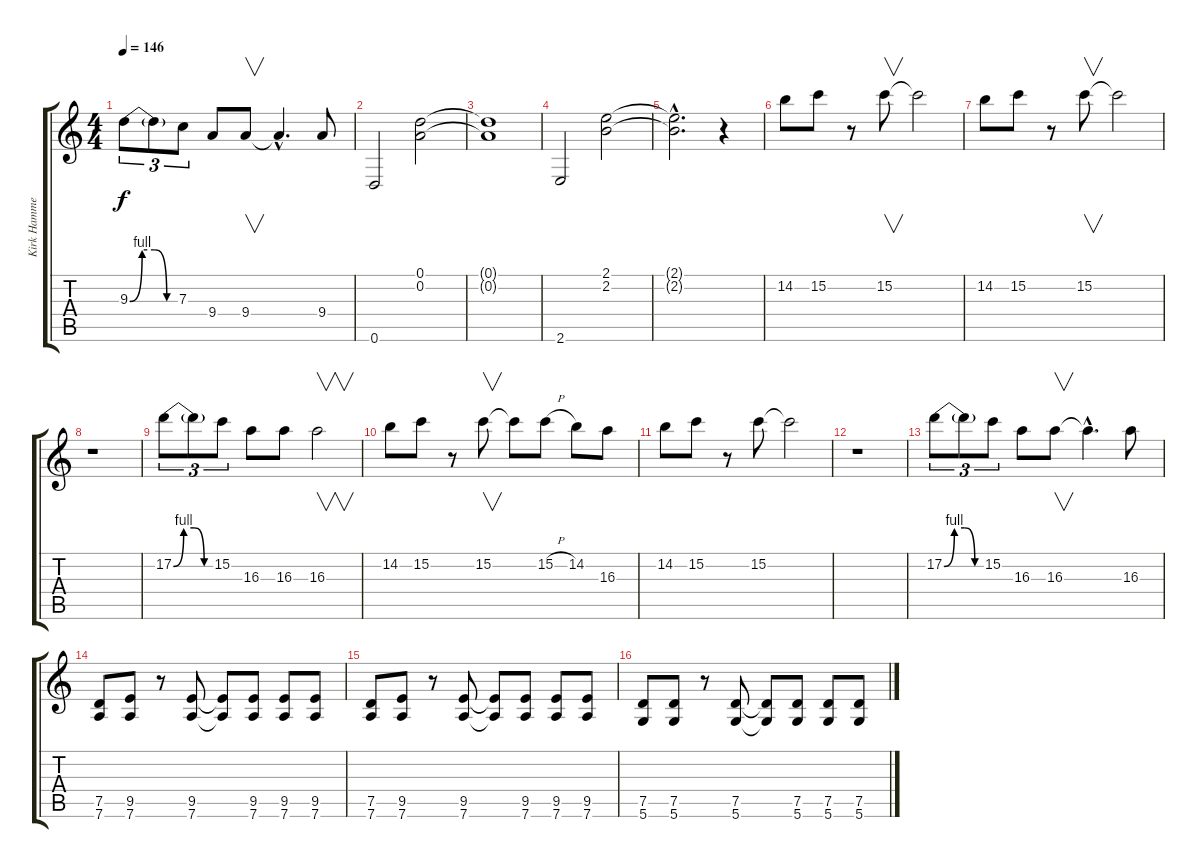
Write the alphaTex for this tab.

\track ("Kirk Hammett" "Kirk Hamme") {instrument distortionguitar}
\staff {score tabs}
\tuning (D4 A3 F3 C3 G2 D2) {hide}
\ts (4 4)
\tempo 146
\clef g2
\ks c
9.3{be (custom 0 0 15 4 30 4 45 0 60 0)}.8{tu (3 2) dy f} 9.3{t}.8{tu (3 2)} 7.3.8{tu (3 2)} 9.4.8 9.4.8{v} 9.4{hac t}.4{d} 9.4.8 |
0.6.2 (0.1 0.2).2 |
(0.1{t} 0.2{t}).1 |
2.6.2 (2.1 2.2).2 |
(2.1{hac t} 2.2{hac t}).2{d} r.4 |
14.2.8 15.2.8 r.8 15.2.8{v} 15.2{t}.2 |
14.2.8 15.2.8 r.8 15.2.8{v} 15.2{t}.2 |
r.1 |
17.2{be (custom 0 0 15 4 30 4 45 0 60 0)}.8{tu (3 2)} 17.2{t}.8{tu (3 2)} 15.2.8{tu (3 2)} 16.3.8 16.3.8 16.3.2{v} |
14.2.8 15.2.8 r.8 15.2.8{v} 15.2{t}.8 15.2{h}.8 14.2.8 16.3.8 |
14.2.8 15.2.8 r.8 15.2.8 15.2{t}.2 |
r.1 |
17.2{be (custom 0 0 15 4 30 4 45 0 60 0)}.8{tu (3 2)} 17.2{t}.8{tu (3 2)} 15.2.8{tu (3 2)} 16.3.8 16.3.8{v} 16.3{hac t}.4{d} 16.3.8 |
(7.5 7.6).8 (9.5 7.6).8 r.8 (9.5 7.6).8 (9.5{t} 7.6{t}).8 (9.5 7.6).8 (9.5 7.6).8 (9.5 7.6).8 |
(7.5 7.6).8 (9.5 7.6).8 r.8 (9.5 7.6).8 (9.5{t} 7.6{t}).8 (9.5 7.6).8 (9.5 7.6).8 (9.5 7.6).8 |
(7.5 5.6).8 (7.5 5.6).8 r.8 (7.5 5.6).8 (7.5{t} 5.6{t}).8 (7.5 5.6).8 (7.5 5.6).8 (7.5 5.6).8
